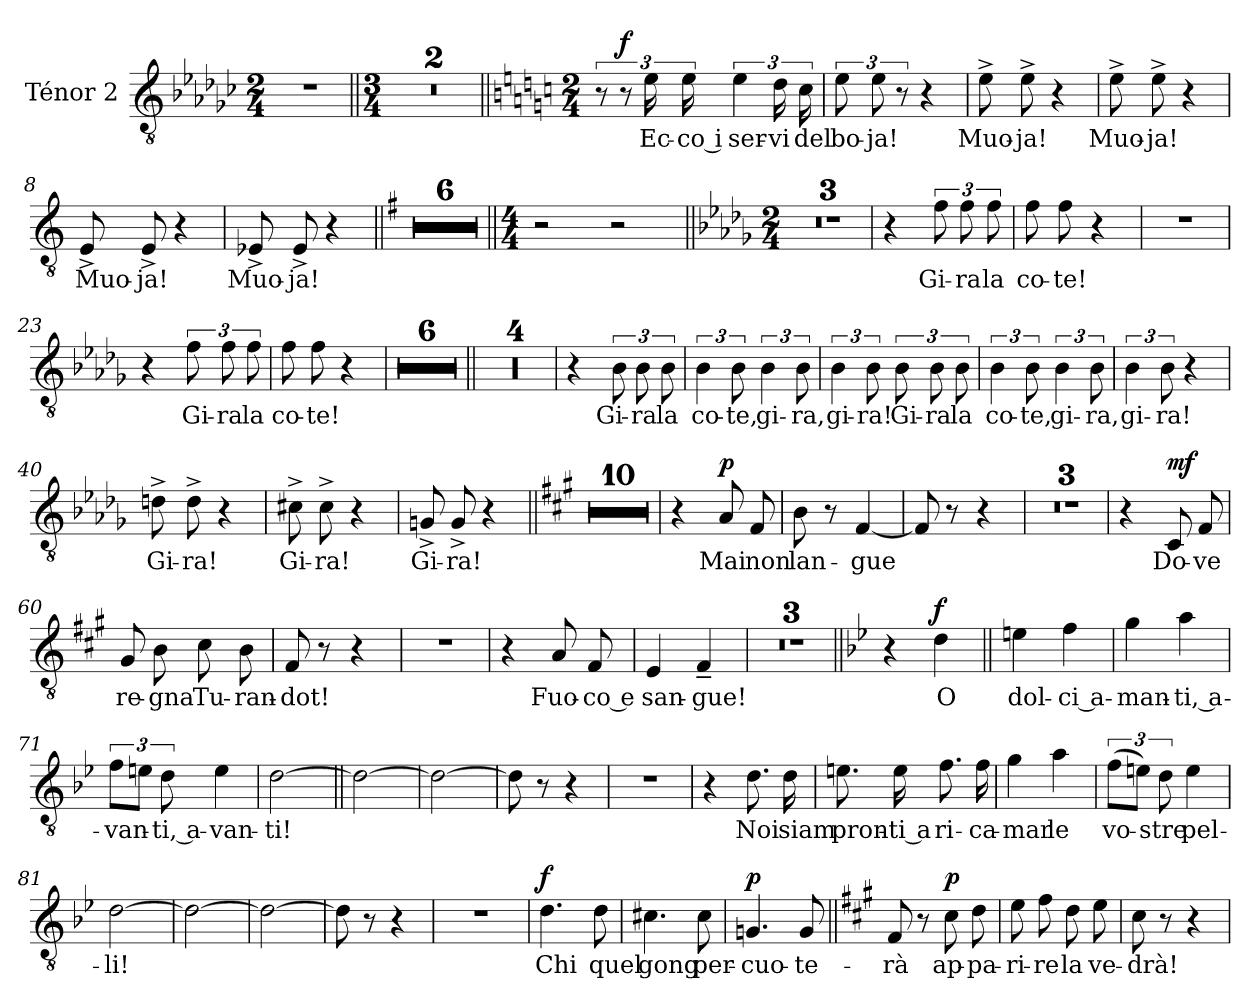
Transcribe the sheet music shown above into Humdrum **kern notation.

**kern	**text	**dynam
*part1	*part1	*part1
*staff1	*staff1	*staff1
*I"Ténor 2	*	*
*I'T2	*	*
*clefGv2	*	*
*k[b-e-a-d-g-c-]	*	*
*M2/4	*	*
=1	=1	=1
2r	.	.
=2||	=2||	=2||
*M3/4	*	*
2.r	.	.
=3	=3	=3
2.r	.	.
!!LO:PB:g=z
=4||	=4||	=4||
*k[]	*	*
*M2/4	*	*
12r	.	.
!	!	!LO:DY:b
12r	.	f
!	!LO:LY:b	!
24e\	Ec-	.
!	!LO:LY:b	!
24e\	-co i	.
!	!LO:LY:b	!
6e\	ser-	.
!	!LO:LY:b	!
24d\	-vi	.
!	!LO:LY:b	!
24c\	del	.
=5	=5	=5
!	!LO:LY:b	!
12e\	bo-	.
!	!LO:LY:b	!
12e\	-ja!	.
12r	.	.
4r	.	.
=6	=6	=6
!	!LO:LY:b	!
8e^\	Muo-	.
!	!LO:LY:b	!
8e^\	-ja!	.
4r	.	.
=7	=7	=7
!	!LO:LY:b	!
8e^\	Muo-	.
!	!LO:LY:b	!
8e^\	-ja!	.
4r	.	.
!!LO:PB:g=z
=8	=8	=8
!	!LO:LY:b	!
8E^/	Muo-	.
!	!LO:LY:b	!
8E^/	-ja!	.
4r	.	.
=9	=9	=9
!	!LO:LY:b	!
8E-X^/	Muo-	.
!	!LO:LY:b	!
8E-^/	-ja!	.
4r	.	.
=10||	=10||	=10||
*k[f#]	*	*
2r	.	.
=11	=11	=11
2r	.	.
=12	=12	=12
2r	.	.
=13	=13	=13
2r	.	.
=14	=14	=14
2r	.	.
=15	=15	=15
2r	.	.
=16||	=16||	=16||
*M4/4	*	*
2r	.	.
2r	.	.
!!LO:PB:g=z
=17||	=17||	=17||
*k[b-e-a-d-g-]	*	*
*M2/4	*	*
2r	.	.
=18	=18	=18
2r	.	.
!!LO:PB:g=z
=19	=19	=19
2r	.	.
=20	=20	=20
4r	.	.
!	!LO:LY:b	!
12f\	Gi-	.
!	!LO:LY:b	!
12f\	-ra	.
!	!LO:LY:b	!
12f\	la	.
=21	=21	=21
!	!LO:LY:b	!
8f\	co-	.
!	!LO:LY:b	!
8f\	-te!	.
4r	.	.
=22	=22	=22
2r	.	.
=23	=23	=23
4r	.	.
!	!LO:LY:b	!
12f\	Gi-	.
!	!LO:LY:b	!
12f\	-ra	.
!	!LO:LY:b	!
12f\	la	.
!!LO:PB:g=z
=24	=24	=24
!	!LO:LY:b	!
8f\	co-	.
!	!LO:LY:b	!
8f\	-te!	.
4r	.	.
=25	=25	=25
2r	.	.
=26	=26	=26
2r	.	.
=27	=27	=27
2r	.	.
=28	=28	=28
2r	.	.
=29	=29	=29
2r	.	.
!!LO:PB:g=z
=30	=30	=30
2r	.	.
=31||	=31||	=31||
2r	.	.
=32	=32	=32
2r	.	.
=33	=33	=33
2r	.	.
=34	=34	=34
2r	.	.
!!LO:PB:g=z
=35	=35	=35
4r	.	.
!	!LO:LY:b	!
12B-\	Gi-	.
!	!LO:LY:b	!
12B-\	-ra	.
!	!LO:LY:b	!
12B-\	la	.
=36	=36	=36
!	!LO:LY:b	!
6B-\	co-	.
!	!LO:LY:b	!
12B-\	-te,	.
!	!LO:LY:b	!
6B-\	gi-	.
!	!LO:LY:b	!
12B-\	-ra,	.
=37	=37	=37
!	!LO:LY:b	!
6B-\	gi-	.
!	!LO:LY:b	!
12B-\	-ra!	.
!	!LO:LY:b	!
12B-\	Gi-	.
!	!LO:LY:b	!
12B-\	-ra	.
!	!LO:LY:b	!
12B-\	la	.
=38	=38	=38
!	!LO:LY:b	!
6B-\	co-	.
!	!LO:LY:b	!
12B-\	-te,	.
!	!LO:LY:b	!
6B-\	gi-	.
!	!LO:LY:b	!
12B-\	-ra,	.
!!LO:PB:g=z
=39	=39	=39
!	!LO:LY:b	!
6B-\	gi-	.
!	!LO:LY:b	!
12B-\	-ra!	.
4r	.	.
=40	=40	=40
!	!LO:LY:b	!
8dn^\	Gi-	.
!	!LO:LY:b	!
8d^\	-ra!	.
4r	.	.
=41	=41	=41
!	!LO:LY:b	!
8c#X^\	Gi-	.
!	!LO:LY:b	!
8c#^\	-ra!	.
4r	.	.
=42	=42	=42
!	!LO:LY:b	!
8Gn^/	Gi-	.
!	!LO:LY:b	!
8G^/	-ra!	.
4r	.	.
!!LO:PB:g=z
=43||	=43||	=43||
*k[f#c#g#]	*	*
2r	.	.
=44	=44	=44
2r	.	.
=45	=45	=45
2r	.	.
=46	=46	=46
2r	.	.
=47	=47	=47
2r	.	.
!!LO:PB:g=z
=48	=48	=48
2r	.	.
=49	=49	=49
2r	.	.
=50	=50	=50
2r	.	.
=51	=51	=51
2r	.	.
=52	=52	=52
2r	.	.
!!LO:PB:g=z
=53	=53	=53
4r	.	.
!	!LO:LY:b	!LO:DY:a
8A/	Mai	p
!	!LO:LY:b	!
8F#/	non	.
=54	=54	=54
!	!LO:LY:b	!
8B\	lan-	.
8r	.	.
!	!LO:LY:b	!
[4F#/	-gue	.
=55	=55	=55
8F#/]	.	.
8r	.	.
4r	.	.
=56	=56	=56
2r	.	.
=57	=57	=57
2r	.	.
!!LO:PB:g=z
=58	=58	=58
2r	.	.
=59	=59	=59
4r	.	.
!	!LO:LY:b	!LO:DY:a
8C#/	Do-	mf
!	!LO:LY:b	!
8F#/	-ve	.
=60	=60	=60
!	!LO:LY:b	!
8G#/	re-	.
!	!LO:LY:b	!
8B\	-gna	.
!	!LO:LY:b	!
8c#\	Tu-	.
!	!LO:LY:b	!
8B\	-ran-	.
=61	=61	=61
!	!LO:LY:b	!
8F#/	-dot!	.
8r	.	.
4r	.	.
=62	=62	=62
2r	.	.
!!LO:PB:g=z
=63	=63	=63
4r	.	.
!	!LO:LY:b	!
8A/	Fuo-	.
!	!LO:LY:b	!
8F#/	-co e	.
=64	=64	=64
!	!LO:LY:b	!
4E/	san-	.
!	!LO:LY:b	!
4F#~/	-gue!	.
=65	=65	=65
2r	.	.
=66	=66	=66
2r	.	.
=67	=67	=67
2r	.	.
!!LO:PB:g=z
=68||	=68||	=68||
*k[b-e-]	*	*
4r	.	.
!	!LO:LY:b	!LO:DY:a
4d\	O	f
=69||	=69||	=69||
!	!LO:LY:b	!
4en\	dol-	.
!	!LO:LY:b	!
4f\	-ci a-	.
=70	=70	=70
!	!LO:LY:b	!
4g\	-man-	.
!	!LO:LY:b	!
4a\	-ti, a-	.
=71	=71	=71
!	!LO:LY:b	!
12f\L	-van-	.
12en\J	.	.
!	!LO:LY:b	!
12d\	-ti, a-	.
!	!LO:LY:b	!
4e\	-van-	.
=72	=72	=72
!	!LO:LY:b	!
[2d\	-ti!	.
!!LO:PB:g=z
=73||	=73||	=73||
2d\_	.	.
=74	=74	=74
2d\_	.	.
=75	=75	=75
8d\]	.	.
8r	.	.
4r	.	.
=76	=76	=76
2r	.	.
!!LO:PB:g=z
=77	=77	=77
4r	.	.
!	!LO:LY:b	!
8.d\	Noi	.
!	!LO:LY:b	!
16d\	siam	.
=78	=78	=78
!	!LO:LY:b	!
8.en\	pron-	.
!	!LO:LY:b	!
16e\	-ti a	.
!	!LO:LY:b	!
8.f\	ri-	.
!	!LO:LY:b	!
16f\	-ca-	.
=79	=79	=79
!	!LO:LY:b	!
4g\	-mar	.
!	!LO:LY:b	!
4a\	le	.
=80	=80	=80
!	!LO:LY:b	!
(>12f\L	vo-	.
12en\J)	.	.
!	!LO:LY:b	!
12d\	-stre	.
!	!LO:LY:b	!
4e\	pel-	.
!!LO:PB:g=z
=81	=81	=81
!	!LO:LY:b	!
[2d\	-li!	.
=82	=82	=82
2d\_	.	.
=83	=83	=83
2d\_	.	.
!!LO:PB:g=z
=84	=84	=84
8d\]	.	.
8r	.	.
4r	.	.
=85	=85	=85
2r	.	.
=86	=86	=86
!	!LO:LY:b	!LO:DY:a
4.d\	Chi	f
!	!LO:LY:b	!
8d\	quel	.
=87	=87	=87
!	!LO:LY:b	!
4.c#X\	gong	.
!	!LO:LY:b	!
8c#\	per-	.
!!LO:PB:g=z
=88	=88	=88
!	!LO:LY:b	!LO:DY:a
4.Gn/	-cuo-	p
!	!LO:LY:b	!
8G/	-te-	.
=89||	=89||	=89||
*k[f#c#g#]	*	*
!	!LO:LY:b	!
8F#/	-rà	.
8r	.	.
!	!LO:LY:b	!LO:DY:a
8c#\	ap-	p
!	!LO:LY:b	!
8d\	-pa-	.
=90	=90	=90
!	!LO:LY:b	!
8e\	-ri-	.
!	!LO:LY:b	!
8f#\	-re	.
!	!LO:LY:b	!
8d\	la	.
!	!LO:LY:b	!
8e\	ve-	.
=91	=91	=91
!	!LO:LY:b	!
8c#\	-drà!	.
8r	.	.
4r	.	.
=	=	=
*-	*-	*-
